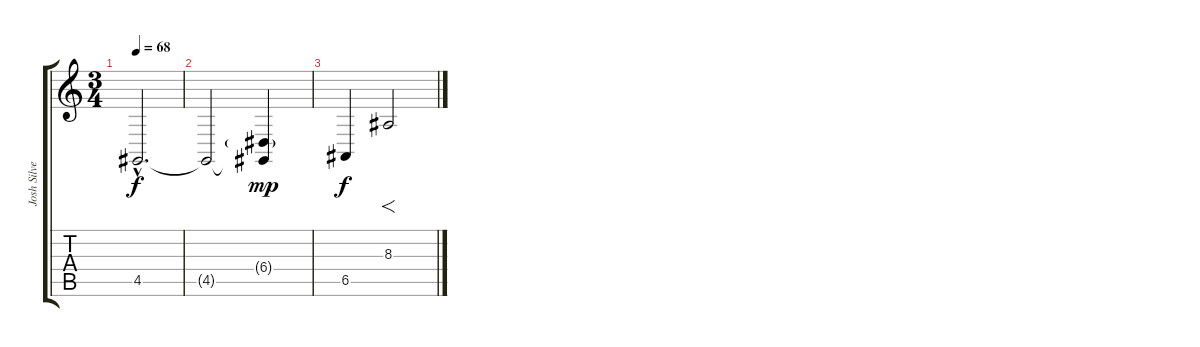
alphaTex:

\track ("Josh Silver" "Josh Silve") {instrument stringensemble1}
\staff {score tabs}
\tuning (B3 Gb3 D3 A2 E2 B1) {hide}
\ts (3 4)
\tempo 68
\clef g2
\ks c
4.5{hac}.2{d dy f volume 0} |
4.5{t}.2 (6.4{g} 4.5{t}).4{dy mp} |
6.5.4{dy f} 8.3.2{f}
